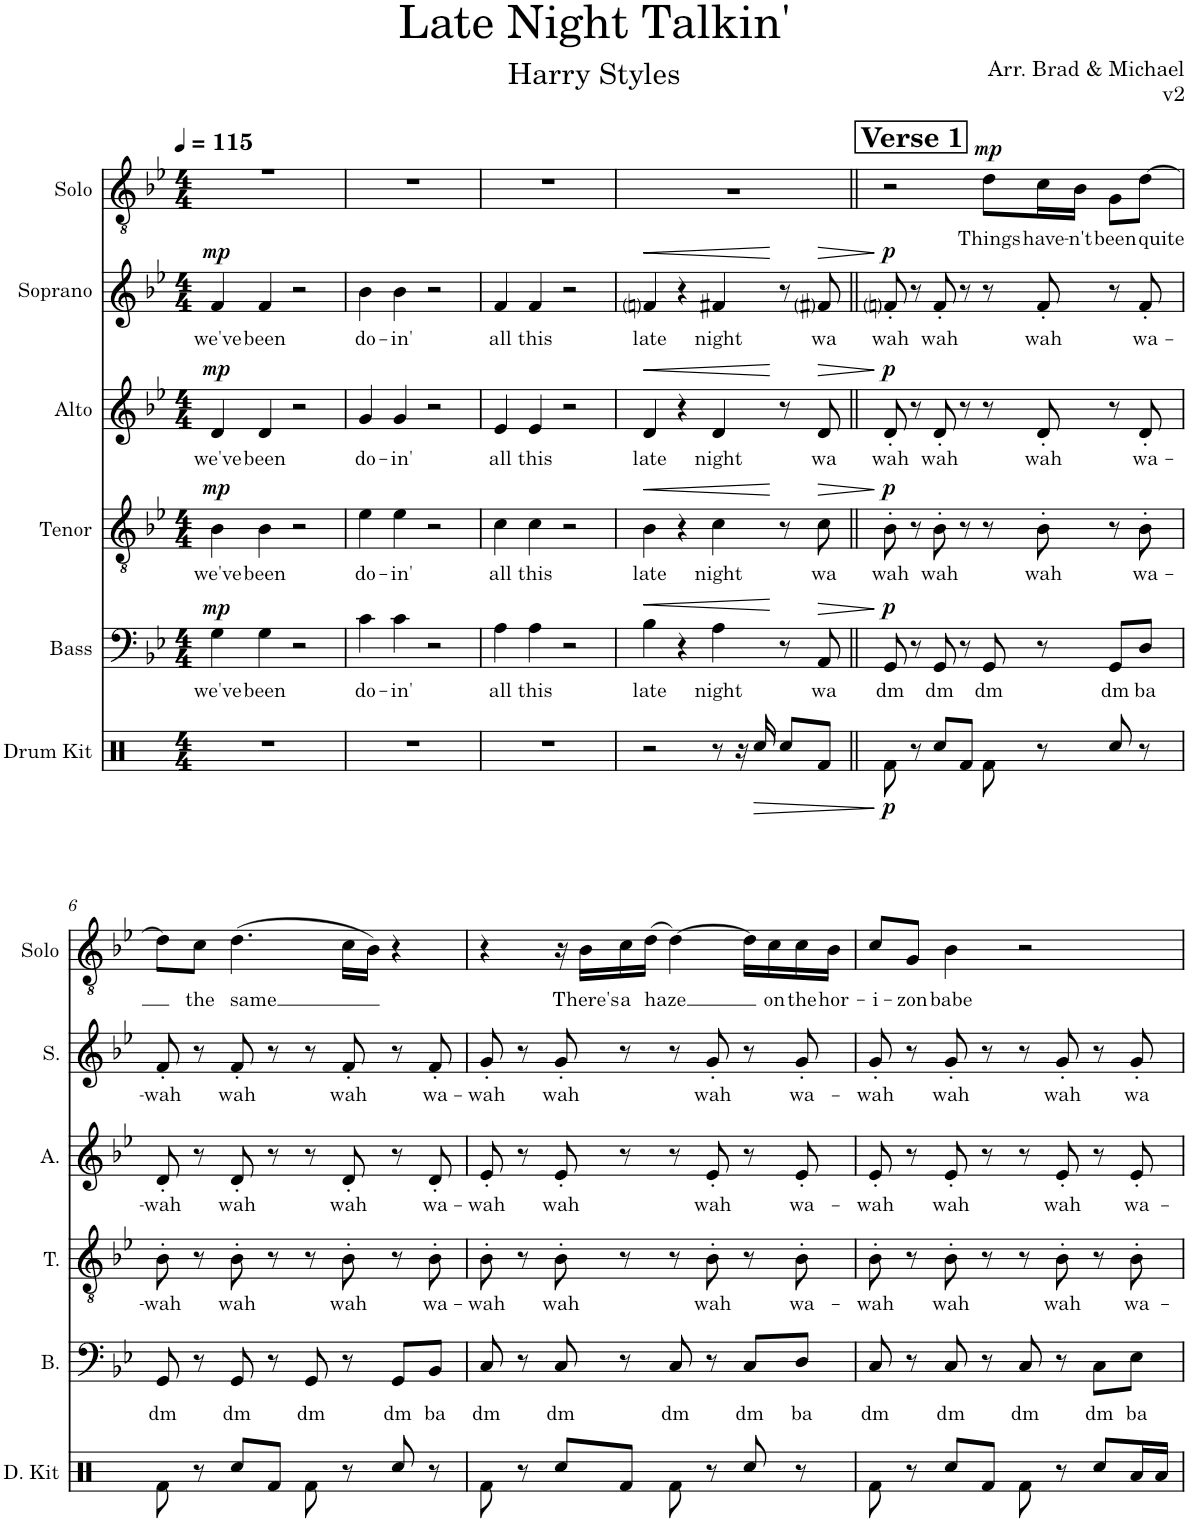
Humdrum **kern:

**kern	**dynam	**kern	**text	**dynam	**kern	**text	**dynam	**kern	**text	**dynam	**kern	**text	**dynam	**kern	**text	**dynam
*part6	*part6	*part5	*part5	*part5	*part4	*part4	*part4	*part3	*part3	*part3	*part2	*part2	*part2	*part1	*part1	*part1
*staff6	*staff6	*staff5	*staff5	*staff5	*staff4	*staff4	*staff4	*staff3	*staff3	*staff3	*staff2	*staff2	*staff2	*staff1	*staff1	*staff1
*I"Drum Kit	*	*I"Bass	*	*	*I"Tenor	*	*	*I"Alto	*	*	*I"Soprano	*	*	*I"Solo	*	*
*I'D. Kit	*	*I'B.	*	*	*I'T.	*	*	*I'A.	*	*	*I'S.	*	*	*I'Solo	*	*
*clefX	*	*clefF4	*	*	*clefGv2	*	*	*clefG2	*	*	*clefG2	*	*	*clefGv2	*	*
*k[]	*	*k[b-e-]	*	*	*k[b-e-]	*	*	*k[b-e-]	*	*	*k[b-e-]	*	*	*k[b-e-]	*	*
*M4/4	*	*M4/4	*	*	*M4/4	*	*	*M4/4	*	*	*M4/4	*	*	*M4/4	*	*
*MM115	*	*MM115	*	*	*MM115	*	*	*MM115	*	*	*MM115	*	*	*MM115	*	*
=1	=1	=1	=1	=1	=1	=1	=1	=1	=1	=1	=1	=1	=1	=1	=1	=1
!	!	!	!LO:LY:b	!LO:DY:a	!	!LO:LY:b	!LO:DY:a	!	!LO:LY:b	!LO:DY:a	!	!LO:LY:b	!LO:DY:a	!	!	!
1r	.	4G\	we've	mp	4B-\	we've	mp	4d/	we've	mp	4f/	we've	mp	1rd	.	.
!	!	!	!LO:LY:b	!	!	!LO:LY:b	!	!	!LO:LY:b	!	!	!LO:LY:b	!	!	!	!
.	.	4G\	been	.	4B-\	been	.	4d/	been	.	4f/	been	.	.	.	.
.	.	2r	.	.	2r	.	.	2r	.	.	2r	.	.	.	.	.
=2	=2	=2	=2	=2	=2	=2	=2	=2	=2	=2	=2	=2	=2	=2	=2	=2
!	!	!	!LO:LY:b	!	!	!LO:LY:b	!	!	!LO:LY:b	!	!	!LO:LY:b	!	!	!	!
1r	.	4c\	do-	.	4e-\	do-	.	4g/	do-	.	4b-\	do-	.	1r	.	.
!	!	!	!LO:LY:b	!	!	!LO:LY:b	!	!	!LO:LY:b	!	!	!LO:LY:b	!	!	!	!
.	.	4c\	-in'	.	4e-\	-in'	.	4g/	-in'	.	4b-\	-in'	.	.	.	.
.	.	2r	.	.	2r	.	.	2r	.	.	2r	.	.	.	.	.
=3	=3	=3	=3	=3	=3	=3	=3	=3	=3	=3	=3	=3	=3	=3	=3	=3
!	!	!	!LO:LY:b	!	!	!LO:LY:b	!	!	!LO:LY:b	!	!	!LO:LY:b	!	!	!	!
1r	.	4A\	all	.	4c\	all	.	4e-/	all	.	4f/	all	.	1r	.	.
!	!	!	!LO:LY:b	!	!	!LO:LY:b	!	!	!LO:LY:b	!	!	!LO:LY:b	!	!	!	!
.	.	4A\	this	.	4c\	this	.	4e-/	this	.	4f/	this	.	.	.	.
.	.	2r	.	.	2r	.	.	2r	.	.	2r	.	.	.	.	.
=4	=4	=4	=4	=4	=4	=4	=4	=4	=4	=4	=4	=4	=4	=4	=4	=4
!	!	!	!LO:LY:b	!LO:HP:b	!	!LO:LY:b	!LO:HP:b	!	!LO:LY:b	!LO:HP:b	!	!LO:LY:b	!LO:HP:b	!	!	!
2r	.	4B-\	late	<	4B-\	late	<	4d/	late	<	4fni/	late	<	1rG	.	.
.	.	4r	.	.	4r	.	.	4r	.	.	4r	.	.	.	.	.
!	!	!	!LO:LY:b	!	!	!LO:LY:b	!	!	!LO:LY:b	!	!	!LO:LY:b	!	!	!	!
8r	.	4A\	night	.	4c\	night	.	4d/	night	.	4f#X/	night	.	.	.	.
16r	.	.	.	.	.	.	.	.	.	.	.	.	.	.	.	.
!	!LO:HP:b	!	!	!	!	!	!	!	!	!	!	!	!	!	!	!
16Rcc/	>	.	.	.	.	.	.	.	.	.	.	.	.	.	.	.
8Rcc/L	.	8r	.	[	8r	.	[	8r	.	[	8r	.	[	.	.	.
!	!	!	!LO:LY:b	!LO:HP:b	!	!LO:LY:b	!LO:HP:b	!	!LO:LY:b	!LO:HP:b	!	!LO:LY:b	!LO:HP:b	!	!	!
8Rf/J	.	8AA/	wa	>	8c\	wa	>	8d/	wa	>	8f#i/	wa	>	.	.	.
.	]	.	.	]	.	.	]	.	.	]	.	.	]	.	.	.
!!LO:REH:place=s1:a:B:cj:fs=14:t=Verse 1
=5||	=5||	=5||	=5||	=5||	=5||	=5||	=5||	=5||	=5||	=5||	=5||	=5||	=5||	=5||	=5||	=5||
!	!LO:DY:b	!	!LO:LY:b	!LO:DY:a	!	!LO:LY:b	!LO:DY:a	!	!LO:LY:b	!LO:DY:a	!	!LO:LY:b	!LO:DY:a	!	!	!
8Rf\	p	8GG/	dm	p	8B-'\	wah	p	8d'/	wah	p	8fni'/	wah	p	2r	.	.
8r	.	8r	.	.	8r	.	.	8r	.	.	8r	.	.	.	.	.
!	!	!	!LO:LY:b	!	!	!LO:LY:b	!	!	!LO:LY:b	!	!	!LO:LY:b	!	!	!	!
8Rcc/L	.	8GG/	dm	.	8B-'\	wah	.	8d'/	wah	.	8f'/	wah	.	.	.	.
8Rf/J	.	8r	.	.	8r	.	.	8r	.	.	8r	.	.	.	.	.
!	!	!	!LO:LY:b	!	!	!	!	!	!	!	!	!	!	!	!LO:LY:b	!LO:DY:a
8Rf\	.	8GG/	dm	.	8r	.	.	8r	.	.	8r	.	.	8d\L	Things	mp
!	!	!	!	!	!	!LO:LY:b	!	!	!LO:LY:b	!	!	!LO:LY:b	!	!	!LO:LY:b	!
8r	.	8r	.	.	8B-'\	wah	.	8d'/	wah	.	8f'/	wah	.	16c\L	have-	.
!	!	!	!	!	!	!	!	!	!	!	!	!	!	!	!LO:LY:b	!
.	.	.	.	.	.	.	.	.	.	.	.	.	.	16B-\JJ	-n't	.
!	!	!	!LO:LY:b	!	!	!	!	!	!	!	!	!	!	!	!LO:LY:b	!
8Rcc/	.	8GG/L	dm	.	8r	.	.	8r	.	.	8r	.	.	8G\L	been	.
!	!	!	!LO:LY:b	!	!	!LO:LY:b	!	!	!LO:LY:b	!	!	!LO:LY:b	!	!	!LO:LY:b	!
8r	.	8D/J	ba	.	8B-'\	wa-	.	8d'/	wa-	.	8f'/	wa-	.	[8d\J	quite	.
!!LO:LB:g=z
=6	=6	=6	=6	=6	=6	=6	=6	=6	=6	=6	=6	=6	=6	=6	=6	=6
!	!	!	!LO:LY:b	!	!	!LO:LY:b	!	!	!LO:LY:b	!	!	!LO:LY:b	!	!	!	!
8Rf\	.	8GG/	dm	.	8B-'\	-wah	.	8d'/	-wah	.	8f'/	-wah	.	8d\L]	.	.
!	!	!	!	!	!	!	!	!	!	!	!	!	!	!	!LO:LY:b	!
8r	.	8r	.	.	8r	.	.	8r	.	.	8r	.	.	8c\J	the	.
!	!	!	!LO:LY:b	!	!	!LO:LY:b	!	!	!LO:LY:b	!	!	!LO:LY:b	!	!	!LO:LY:b	!
8Rcc/L	.	8GG/	dm	.	8B-'\	wah	.	8d'/	wah	.	8f'/	wah	.	(4.d\	same	.
8Rf/J	.	8r	.	.	8r	.	.	8r	.	.	8r	.	.	.	.	.
!	!	!	!LO:LY:b	!	!	!	!	!	!	!	!	!	!	!	!	!
8Rf\	.	8GG/	dm	.	8r	.	.	8r	.	.	8r	.	.	.	.	.
!	!	!	!	!	!	!LO:LY:b	!	!	!LO:LY:b	!	!	!LO:LY:b	!	!	!	!
8r	.	8r	.	.	8B-'\	wah	.	8d'/	wah	.	8f'/	wah	.	16c\LL	.	.
.	.	.	.	.	.	.	.	.	.	.	.	.	.	16B-\JJ)	.	.
!	!	!	!LO:LY:b	!	!	!	!	!	!	!	!	!	!	!	!	!
8Rcc/	.	8GG/L	dm	.	8r	.	.	8r	.	.	8r	.	.	4r	.	.
!	!	!	!LO:LY:b	!	!	!LO:LY:b	!	!	!LO:LY:b	!	!	!LO:LY:b	!	!	!	!
8r	.	8BB-/J	ba	.	8B-'\	wa-	.	8d'/	wa-	.	8f'/	wa-	.	.	.	.
=7	=7	=7	=7	=7	=7	=7	=7	=7	=7	=7	=7	=7	=7	=7	=7	=7
!	!	!	!LO:LY:b	!	!	!LO:LY:b	!	!	!LO:LY:b	!	!	!LO:LY:b	!	!	!	!
8Rf\	.	8C/	dm	.	8B-'\	-wah	.	8e-'/	-wah	.	8g'/	-wah	.	4r	.	.
8r	.	8r	.	.	8r	.	.	8r	.	.	8r	.	.	.	.	.
!	!	!	!LO:LY:b	!	!	!LO:LY:b	!	!	!LO:LY:b	!	!	!LO:LY:b	!	!	!	!
8Rcc/L	.	8C/	dm	.	8B-'\	wah	.	8e-'/	wah	.	8g'/	wah	.	16r	.	.
!	!	!	!	!	!	!	!	!	!	!	!	!	!	!	!LO:LY:b	!
.	.	.	.	.	.	.	.	.	.	.	.	.	.	16B-\LL	There's	.
!	!	!	!	!	!	!	!	!	!	!	!	!	!	!	!LO:LY:b	!
8Rf/J	.	8r	.	.	8r	.	.	8r	.	.	8r	.	.	16c\	a	.
!	!	!	!	!	!	!	!	!	!	!	!	!	!	!	!LO:LY:b	!
.	.	.	.	.	.	.	.	.	.	.	.	.	.	(16d\JJ	haze	.
!	!	!	!LO:LY:b	!	!	!	!	!	!	!	!	!	!	!	!	!
8Rf\	.	8C/	dm	.	8r	.	.	8r	.	.	8r	.	.	[4d\)	.	.
!	!	!	!	!	!	!LO:LY:b	!	!	!LO:LY:b	!	!	!LO:LY:b	!	!	!	!
8r	.	8r	.	.	8B-'\	wah	.	8e-'/	wah	.	8g'/	wah	.	.	.	.
!	!	!	!LO:LY:b	!	!	!	!	!	!	!	!	!	!	!	!	!
8Rcc/	.	8C/L	dm	.	8r	.	.	8r	.	.	8r	.	.	16d\LL]	.	.
!	!	!	!	!	!	!	!	!	!	!	!	!	!	!	!LO:LY:b	!
.	.	.	.	.	.	.	.	.	.	.	.	.	.	16c\	on	.
!	!	!	!LO:LY:b	!	!	!LO:LY:b	!	!	!LO:LY:b	!	!	!LO:LY:b	!	!	!LO:LY:b	!
8r	.	8D/J	ba	.	8B-'\	wa-	.	8e-'/	wa-	.	8g'/	wa-	.	16c\	the	.
!	!	!	!	!	!	!	!	!	!	!	!	!	!	!	!LO:LY:b	!
.	.	.	.	.	.	.	.	.	.	.	.	.	.	16B-\JJ	hor-	.
=8	=8	=8	=8	=8	=8	=8	=8	=8	=8	=8	=8	=8	=8	=8	=8	=8
!	!	!	!LO:LY:b	!	!	!LO:LY:b	!	!	!LO:LY:b	!	!	!LO:LY:b	!	!	!LO:LY:b	!
8Rf\	.	8C/	dm	.	8B-'\	-wah	.	8e-'/	-wah	.	8g'/	-wah	.	8c/L	-i-	.
!	!	!	!	!	!	!	!	!	!	!	!	!	!	!	!LO:LY:b	!
8r	.	8r	.	.	8r	.	.	8r	.	.	8r	.	.	8G/J	-zon	.
!	!	!	!LO:LY:b	!	!	!LO:LY:b	!	!	!LO:LY:b	!	!	!LO:LY:b	!	!	!LO:LY:b	!
8Rcc/L	.	8C/	dm	.	8B-'\	wah	.	8e-'/	wah	.	8g'/	wah	.	4B-\	babe	.
8Rf/J	.	8r	.	.	8r	.	.	8r	.	.	8r	.	.	.	.	.
!	!	!	!LO:LY:b	!	!	!	!	!	!	!	!	!	!	!	!	!
8Rf\	.	8C/	dm	.	8r	.	.	8r	.	.	8r	.	.	2r	.	.
!	!	!	!	!	!	!LO:LY:b	!	!	!LO:LY:b	!	!	!LO:LY:b	!	!	!	!
8r	.	8r	.	.	8B-'\	wah	.	8e-'/	wah	.	8g'/	wah	.	.	.	.
!	!	!	!LO:LY:b	!	!	!	!	!	!	!	!	!	!	!	!	!
8Rcc/L	.	8C\L	dm	.	8r	.	.	8r	.	.	8r	.	.	.	.	.
!	!	!	!LO:LY:b	!	!	!LO:LY:b	!	!	!LO:LY:b	!	!	!LO:LY:b	!	!	!	!
16Ra/L	.	8E-\J	ba	.	8B-'\	wa-	.	8e-'/	wa-	.	8g'/	wa	.	.	.	.
16Ra/JJ	.	.	.	.	.	.	.	.	.	.	.	.	.	.	.	.
=	=	=	=	=	=	=	=	=	=	=	=	=	=	=	=	=
*-	*-	*-	*-	*-	*-	*-	*-	*-	*-	*-	*-	*-	*-	*-	*-	*-
